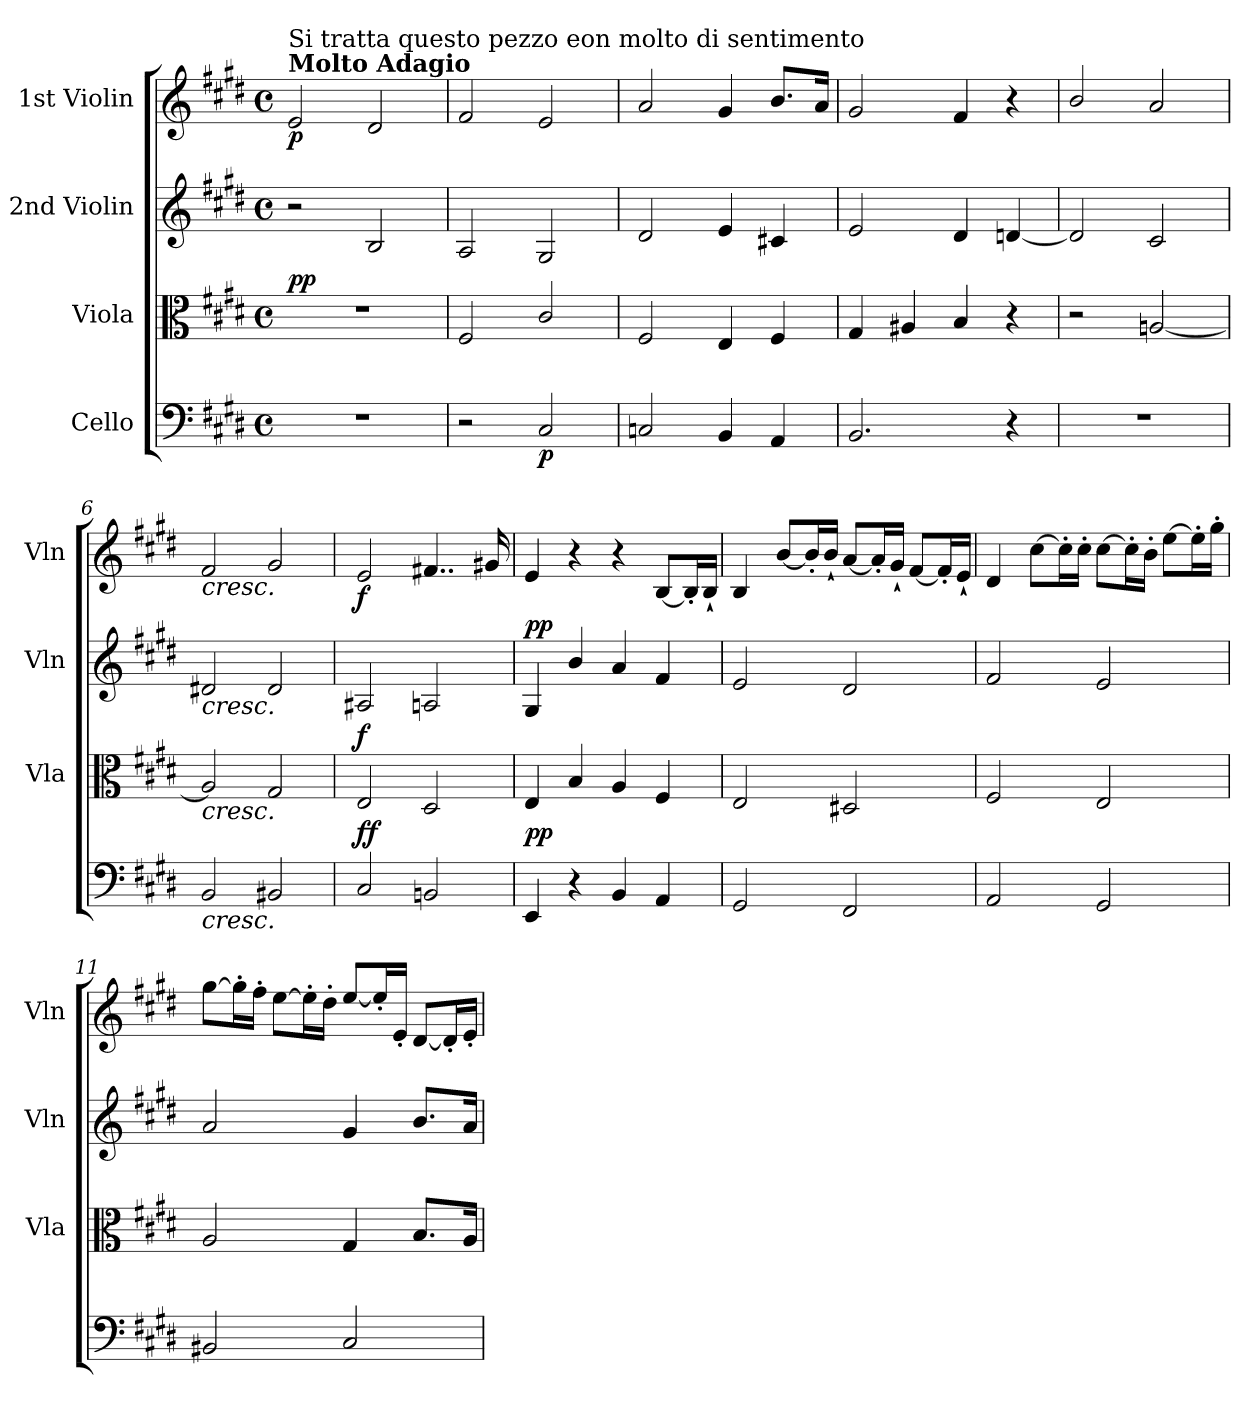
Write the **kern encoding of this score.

**kern	**dynam	**kern	**dynam	**kern	**dynam	**kern	**dynam
*part4	*part4	*part3	*part3	*part2	*part2	*part1	*part1
*staff4	*staff4	*staff3	*staff3	*staff2	*staff2	*staff1	*staff1
*I"Cello	*	*I"Viola	*	*I"2nd Violin	*	*I"1st Violin	*
*	*	*I'Vla	*	*I'Vln	*	*I'Vln	*
*clefF4	*	*clefC3	*	*clefG2	*	*clefG2	*
*k[f#c#g#d#]	*	*k[f#c#g#d#]	*	*k[f#c#g#d#]	*	*k[f#c#g#d#]	*
*M4/4	*	*M4/4	*	*M4/4	*	*M4/4	*
*met(c)	*	*met(c)	*	*met(c)	*	*met(c)	*
=1	=1	=1	=1	=1	=1	=1	=1
!	!	!	!	!	!	!LO:TX:a:B:t=Molto Adagio	!
!	!	!	!	!	!	!LO:TX:a:t=Si tratta questo pezzo eon molto di sentimento	!
!	!	!	!LO:DY:b	!	!	!	!
!	!	!	!LO:DY:n=1:a	!	!	!	!LO:DY:b
1r	.	1r	p p	2r	.	2e/	p
.	.	.	.	2B/	.	2d#/	.
=2	=2	=2	=2	=2	=2	=2	=2
2r	.	2F#/	.	2A/	.	2f#/	.
!	!LO:DY:b	!	!	!	!	!	!
2C#/	p	2c#/	.	2G#/	.	2e/	.
=3	=3	=3	=3	=3	=3	=3	=3
2Cn/	.	2F#/	.	2d#/	.	2a/	.
4BB/	.	4E/	.	4e/	.	4g#/	.
4AA/	.	4F#/	.	4c#X/	.	8.b/L	.
.	.	.	.	.	.	16a/Jk	.
=4	=4	=4	=4	=4	=4	=4	=4
2.BB/	.	4G#/	.	2e/	.	2g#/	.
.	.	4A#X/	.	.	.	.	.
.	.	4B/	.	4d#/	.	4f#/	.
4r	.	4r	.	[4dn/	.	4r	.
=5	=5	=5	=5	=5	=5	=5	=5
1r	.	2r	.	2d/]	.	2b/	.
.	.	[2An/	.	2c#/	.	2a/	.
=6	=6	=6	=6	=6	=6	=6	=6
!	!	!	!	!	!	!LO:TX:b:i:t=cresc.	!
!	!	!	!	!LO:TX:b:i:t=cresc.	!	!	!
!	!	!LO:TX:b:i:t=cresc.	!	!	!	!	!
!LO:TX:b:i:t=cresc.	!	!	!	!	!	!	!
2BB/	.	2A/]	.	2d#X/	.	2f#/	.
2BB#X/	.	2G#/	.	2d#/	.	2g#/	.
!!LO:LB:g=z
=7	=7	=7	=7	=7	=7	=7	=7
!	!LO:DY:b	!	!	!	!	!	!
!	!LO:DY:n=1:a	!	!	!	!LO:DY:b	!	!LO:DY:b
2C#/	f f	2E/	.	2A#X/	f	2e/	f
2BBn/	.	2D#/	.	2An/	.	4..f#X/	.
.	.	.	.	.	.	16g#X/	.
=8	=8	=8	=8	=8	=8	=8	=8
!	!LO:DY:a	!	!	!	!	!	!
!	!LO:DY:n=1:b	!	!	!	!LO:DY:a	!	!
!	!	!	!	!	!LO:DY:n=1:a	!	!
4EE/	p p	4E/	.	4G#/	p p	4e/	.
4r	.	4B/	.	4b/	.	4r	.
4BB/	.	4A/	.	4a/	.	4r	.
4AA/	.	4F#/	.	4f#/	.	[8B/L	.
.	.	.	.	.	.	16B'/L]	.
.	.	.	.	.	.	16B''/JJ	.
=9	=9	=9	=9	=9	=9	=9	=9
2GG#/	.	2E/	.	2e/	.	4B/	.
.	.	.	.	.	.	[8b/L	.
.	.	.	.	.	.	16b'/L]	.
.	.	.	.	.	.	16b''/JJ	.
2FF#/	.	2D#X/	.	2d#/	.	[8a/L	.
.	.	.	.	.	.	16a'/L]	.
.	.	.	.	.	.	16g#''/JJ	.
.	.	.	.	.	.	[8f#/L	.
.	.	.	.	.	.	16f#'/L]	.
.	.	.	.	.	.	16e''/JJ	.
=10	=10	=10	=10	=10	=10	=10	=10
2AA/	.	2F#/	.	2f#/	.	4d#/	.
.	.	.	.	.	.	[8cc#\L	.
.	.	.	.	.	.	16cc#'\L]	.
.	.	.	.	.	.	16cc#'\JJ	.
2GG#/	.	2E/	.	2e/	.	[8cc#\L	.
.	.	.	.	.	.	16cc#'\L]	.
.	.	.	.	.	.	16b'\JJ	.
.	.	.	.	.	.	[8ee\L	.
.	.	.	.	.	.	16ee'\L]	.
.	.	.	.	.	.	16gg#'\JJ	.
!!LO:LB:g=z
=11	=11	=11	=11	=11	=11	=11	=11
2BB#X/	.	2A/	.	2a/	.	[8gg#\L	.
.	.	.	.	.	.	16gg#'\L]	.
.	.	.	.	.	.	16ff#'\JJ	.
.	.	.	.	.	.	[8ee\L	.
.	.	.	.	.	.	16ee'\L]	.
.	.	.	.	.	.	16dd#'\JJ	.
2C#/	.	4G#/	.	4g#/	.	[8ee/L	.
.	.	.	.	.	.	16ee'/L]	.
.	.	.	.	.	.	16e'/JJ	.
.	.	8.B/L	.	8.b/L	.	[8d#/L	.
.	.	.	.	.	.	16d#'/L]	.
.	.	16A/Jk	.	16a/Jk	.	16e'/JJ	.
=	=	=	=	=	=	=	=
*-	*-	*-	*-	*-	*-	*-	*-
